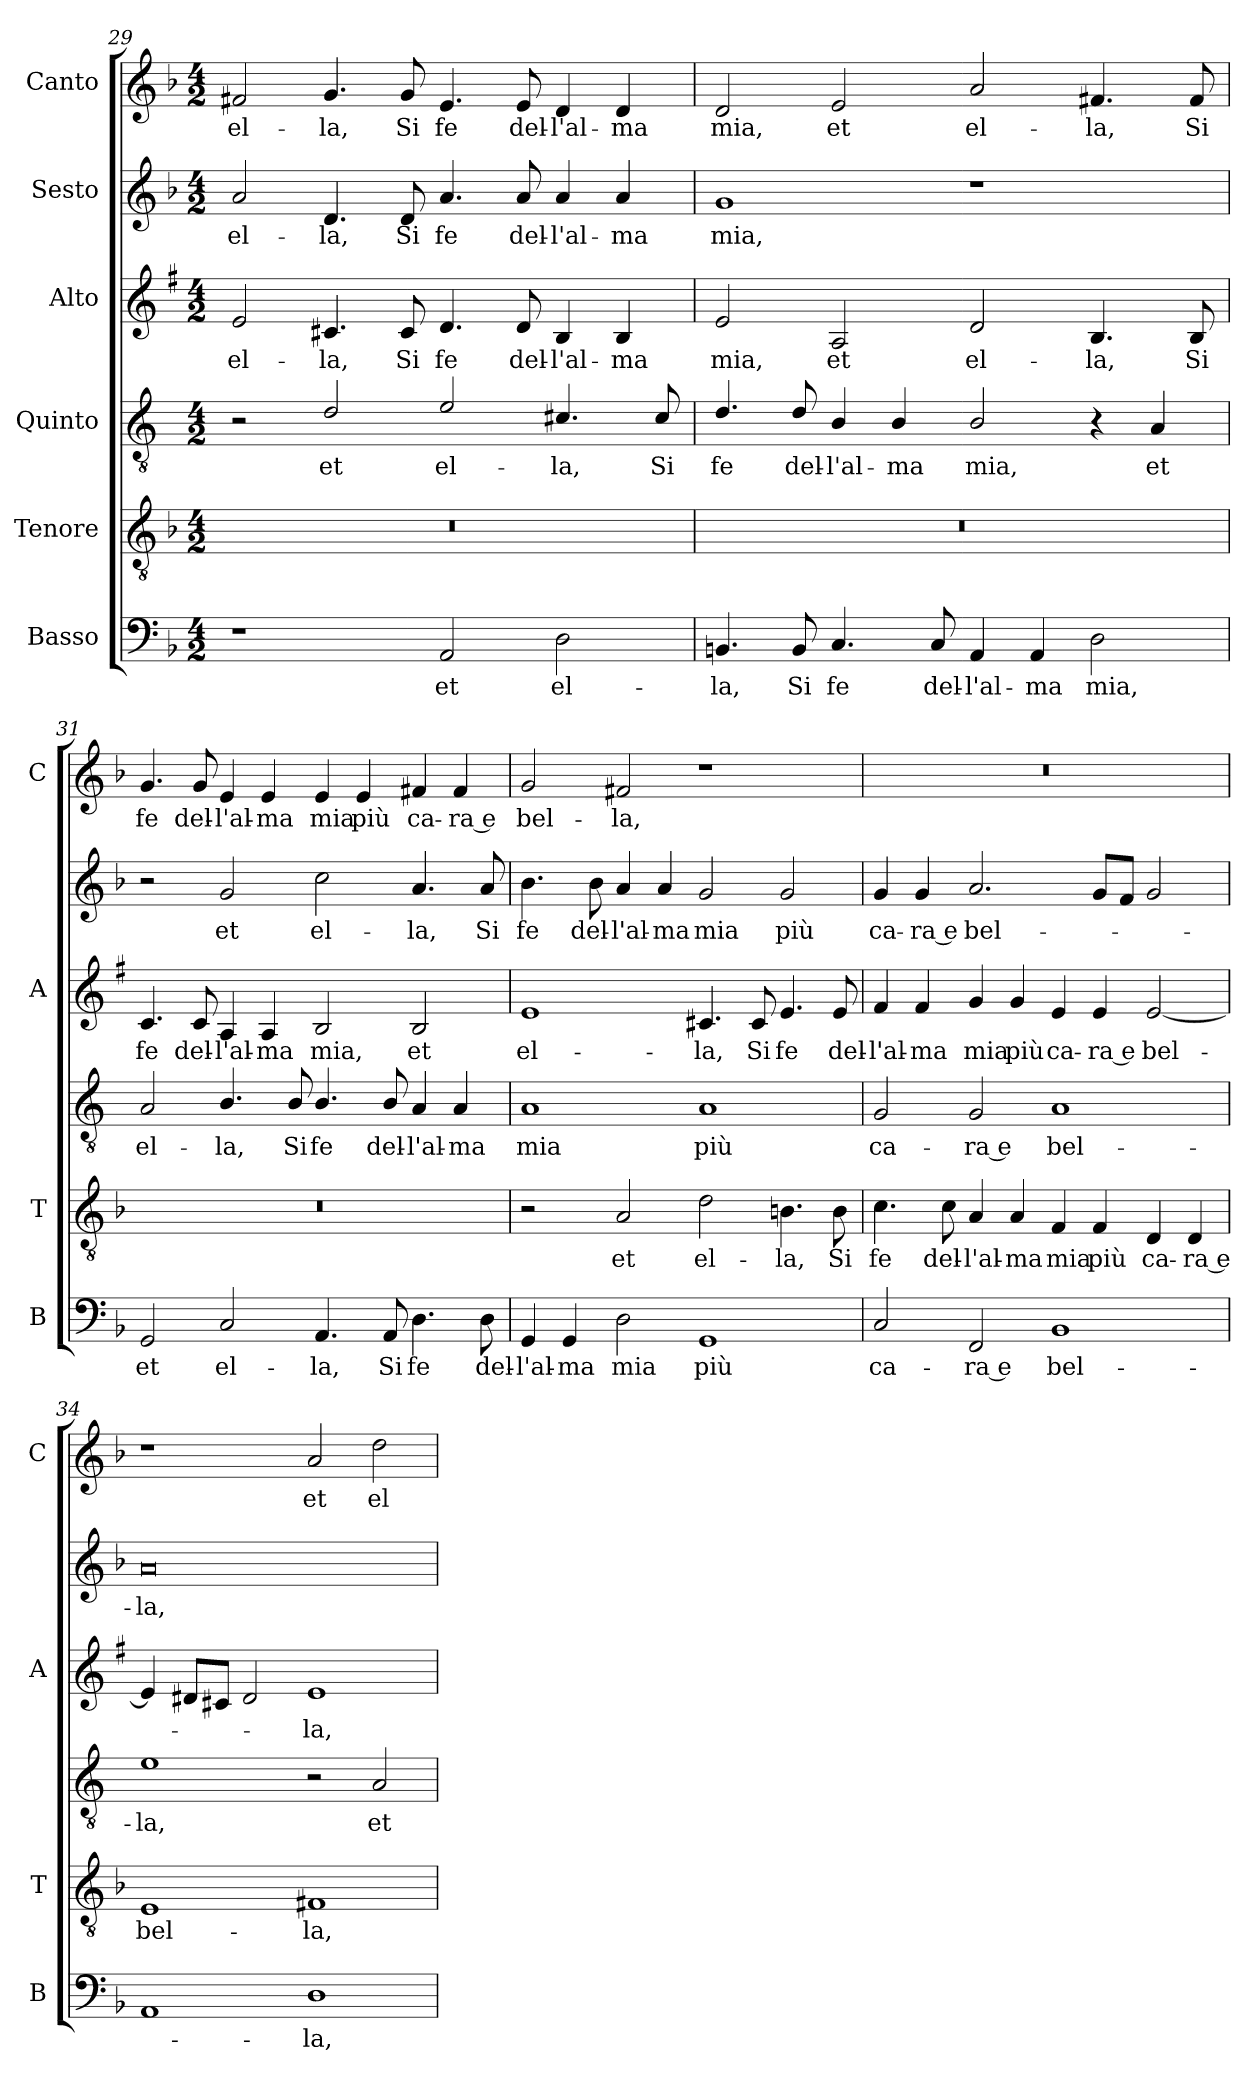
**kern	**text	**kern	**text	**kern	**text	**kern	**text	**kern	**text	**kern	**text
*part6	*part6	*part5	*part5	*part4	*part4	*part3	*part3	*part2	*part2	*part1	*part1
*staff6	*staff6	*staff5	*staff5	*staff4	*staff4	*staff3	*staff3	*staff2	*staff2	*staff1	*staff1
*I"Basso	*	*I"Tenore	*	*I"Quinto	*	*I"Alto	*	*I"Sesto	*	*I"Canto	*
*I'B	*	*I'T	*	*	*	*I'A	*	*	*	*I'C	*
!!LO:LB:g=z
*clefF4	*	*clefGv2	*	*clefGv2	*	*clefG2	*	*clefG2	*	*clefG2	*
*	*	*	*	*ITrd4c7	*	*ITrd1c2	*	*	*	*	*
*k[b-]	*	*k[b-]	*	*k[b-]	*	*k[b-]	*	*k[b-]	*	*k[b-]	*
*F:	*	*F:	*	*F:	*	*F:	*	*F:	*	*F:	*
*M4/2	*	*M4/2	*	*M4/2	*	*M4/2	*	*M4/2	*	*M4/2	*
=29	=29	=29	=29	=29	=29	=29	=29	=29	=29	=29	=29
!	!	!	!	!	!	!	!LO:LY:b	!	!LO:LY:b	!	!LO:LY:b
1r	.	0r	.	2r	.	2d/	el-	2a/	el-	2f#X/	el-
!	!	!	!	!	!LO:LY:b	!	!LO:LY:b	!	!LO:LY:b	!	!LO:LY:b
.	.	.	.	2G/	et	4.Bn/	-la,	4.d/	-la,	4.g/	-la,
!	!	!	!	!	!	!	!LO:LY:b	!	!LO:LY:b	!	!LO:LY:b
.	.	.	.	.	.	8B/	Si	8d/	Si	8g/	Si
!	!LO:LY:b	!	!	!	!LO:LY:b	!	!LO:LY:b	!	!LO:LY:b	!	!LO:LY:b
2AA/	et	.	.	2A/	el-	4.c/	fe	4.a/	fe	4.e/	fe
!	!	!	!	!	!	!	!LO:LY:b	!	!LO:LY:b	!	!LO:LY:b
.	.	.	.	.	.	8c/	del-	8a/	del-	8e/	del-
!	!LO:LY:b	!	!	!	!LO:LY:b	!	!LO:LY:b	!	!LO:LY:b	!	!LO:LY:b
2D\	el-	.	.	4.F#X/	-la,	4A/	-l'al-	4a/	-l'al-	4d/	-l'al-
!	!	!	!	!	!	!	!LO:LY:b	!	!LO:LY:b	!	!LO:LY:b
.	.	.	.	.	.	4A/	-ma	4a/	-ma	4d/	-ma
!	!	!	!	!	!LO:LY:b	!	!	!	!	!	!
.	.	.	.	8F#/	Si	.	.	.	.	.	.
=30	=30	=30	=30	=30	=30	=30	=30	=30	=30	=30	=30
!	!LO:LY:b	!	!	!	!LO:LY:b	!	!LO:LY:b	!	!LO:LY:b	!	!LO:LY:b
4.BBn/	-la,	0r	.	4.G/	fe	2d/	mia,	1g	mia,	2d/	mia,
!	!LO:LY:b	!	!	!	!LO:LY:b	!	!	!	!	!	!
8BB/	Si	.	.	8G/	del-	.	.	.	.	.	.
!	!LO:LY:b	!	!	!	!LO:LY:b	!	!LO:LY:b	!	!	!	!LO:LY:b
4.C/	fe	.	.	4E/	-l'al-	2G/	et	.	.	2e/	et
!	!	!	!	!	!LO:LY:b	!	!	!	!	!	!
.	.	.	.	4E/	-ma	.	.	.	.	.	.
!	!LO:LY:b	!	!	!	!	!	!	!	!	!	!
8C/	del-	.	.	.	.	.	.	.	.	.	.
!	!LO:LY:b	!	!	!	!LO:LY:b	!	!LO:LY:b	!	!	!	!LO:LY:b
4AA/	-l'al-	.	.	2E/	mia,	2c/	el-	1r	.	2a/	el-
!	!LO:LY:b	!	!	!	!	!	!	!	!	!	!
4AA/	-ma	.	.	.	.	.	.	.	.	.	.
!	!LO:LY:b	!	!	!	!	!	!LO:LY:b	!	!	!	!LO:LY:b
2D\	mia,	.	.	4r	.	4.A/	-la,	.	.	4.f#X/	-la,
!	!	!	!	!	!LO:LY:b	!	!	!	!	!	!
.	.	.	.	4D/	et	.	.	.	.	.	.
!	!	!	!	!	!	!	!LO:LY:b	!	!	!	!LO:LY:b
.	.	.	.	.	.	8A/	Si	.	.	8f#/	Si
=31	=31	=31	=31	=31	=31	=31	=31	=31	=31	=31	=31
!	!LO:LY:b	!	!	!	!LO:LY:b	!	!LO:LY:b	!	!	!	!LO:LY:b
2GG/	et	0r	.	2D/	el-	4.B-/	fe	2r	.	4.g/	fe
!	!	!	!	!	!	!	!LO:LY:b	!	!	!	!LO:LY:b
.	.	.	.	.	.	8B-/	del-	.	.	8g/	del-
!	!LO:LY:b	!	!	!	!LO:LY:b	!	!LO:LY:b	!	!LO:LY:b	!	!LO:LY:b
2C/	el-	.	.	4.E/	-la,	4G/	-l'al-	2g/	et	4e/	-l'al-
!	!	!	!	!	!	!	!LO:LY:b	!	!	!	!LO:LY:b
.	.	.	.	.	.	4G/	-ma	.	.	4e/	-ma
!	!	!	!	!	!LO:LY:b	!	!	!	!	!	!
.	.	.	.	8E/	Si	.	.	.	.	.	.
!	!LO:LY:b	!	!	!	!LO:LY:b	!	!LO:LY:b	!	!LO:LY:b	!	!LO:LY:b
4.AA/	-la,	.	.	4.E/	fe	2A/	mia,	2cc\	el-	4e/	mia
!	!	!	!	!	!	!	!	!	!	!	!LO:LY:b
.	.	.	.	.	.	.	.	.	.	4e/	più
!	!LO:LY:b	!	!	!	!LO:LY:b	!	!	!	!	!	!
8AA/	Si	.	.	8E/	del-	.	.	.	.	.	.
!	!LO:LY:b	!	!	!	!LO:LY:b	!	!LO:LY:b	!	!LO:LY:b	!	!LO:LY:b
4.D\	fe	.	.	4D/	-l'al-	2A/	et	4.a/	-la,	4f#X/	ca-
!	!	!	!	!	!LO:LY:b	!	!	!	!	!	!LO:LY:b
.	.	.	.	4D/	-ma	.	.	.	.	4f#/	-ra e
!	!LO:LY:b	!	!	!	!	!	!	!	!LO:LY:b	!	!
8D\	del-	.	.	.	.	.	.	8a/	Si	.	.
!!LO:PB:g=z
=32	=32	=32	=32	=32	=32	=32	=32	=32	=32	=32	=32
!	!LO:LY:b	!	!	!	!LO:LY:b	!	!LO:LY:b	!	!LO:LY:b	!	!LO:LY:b
4GG/	-l'al-	2r	.	1D	mia	1d	el-	4.b-\	fe	2g/	bel-
!	!LO:LY:b	!	!	!	!	!	!	!	!	!	!
4GG/	-ma	.	.	.	.	.	.	.	.	.	.
!	!	!	!	!	!	!	!	!	!LO:LY:b	!	!
.	.	.	.	.	.	.	.	8b-\	del-	.	.
!	!LO:LY:b	!	!LO:LY:b	!	!	!	!	!	!LO:LY:b	!	!LO:LY:b
2D\	mia	2A/	et	.	.	.	.	4a/	-l'al-	2f#X/	-la,
!	!	!	!	!	!	!	!	!	!LO:LY:b	!	!
.	.	.	.	.	.	.	.	4a/	-ma	.	.
!	!LO:LY:b	!	!LO:LY:b	!	!LO:LY:b	!	!LO:LY:b	!	!LO:LY:b	!	!
1GG	più	2d\	el-	1D	più	4.Bn/	-la,	2g/	mia	1r	.
!	!	!	!	!	!	!	!LO:LY:b	!	!	!	!
.	.	.	.	.	.	8B/	Si	.	.	.	.
!	!	!	!LO:LY:b	!	!	!	!LO:LY:b	!	!LO:LY:b	!	!
.	.	4.Bn\	-la,	.	.	4.d/	fe	2g/	più	.	.
!	!	!	!LO:LY:b	!	!	!	!LO:LY:b	!	!	!	!
.	.	8B\	Si	.	.	8d/	del-	.	.	.	.
=33	=33	=33	=33	=33	=33	=33	=33	=33	=33	=33	=33
!	!LO:LY:b	!	!LO:LY:b	!	!LO:LY:b	!	!LO:LY:b	!	!LO:LY:b	!	!
2C/	ca-	4.c\	fe	2C/	ca-	4e/	-l'al-	4g/	ca-	0r	.
!	!	!	!	!	!	!	!LO:LY:b	!	!LO:LY:b	!	!
.	.	.	.	.	.	4e/	-ma	4g/	-ra e	.	.
!	!	!	!LO:LY:b	!	!	!	!	!	!	!	!
.	.	8c\	del-	.	.	.	.	.	.	.	.
!	!LO:LY:b	!	!LO:LY:b	!	!LO:LY:b	!	!LO:LY:b	!	!LO:LY:b	!	!
2FF/	-ra e	4A/	-l'al-	2C/	-ra e	4f/	mia	2.a/	bel-	.	.
!	!	!	!LO:LY:b	!	!	!	!LO:LY:b	!	!	!	!
.	.	4A/	-ma	.	.	4f/	più	.	.	.	.
!	!LO:LY:b	!	!LO:LY:b	!	!LO:LY:b	!	!LO:LY:b	!	!	!	!
1BB-	bel-	4F/	mia	1D	bel-	4d/	ca-	.	.	.	.
!	!	!	!LO:LY:b	!	!	!	!LO:LY:b	!	!	!	!
.	.	4F/	più	.	.	4d/	-ra e	8g/L	.	.	.
.	.	.	.	.	.	.	.	8f/J	.	.	.
!	!	!	!LO:LY:b	!	!	!	!LO:LY:b	!	!	!	!
.	.	4D/	ca-	.	.	[2d/	bel-	2g/	.	.	.
!	!	!	!LO:LY:b	!	!	!	!	!	!	!	!
.	.	4D/	-ra e	.	.	.	.	.	.	.	.
=34	=34	=34	=34	=34	=34	=34	=34	=34	=34	=34	=34
!	!	!	!LO:LY:b	!	!LO:LY:b	!	!	!	!LO:LY:b	!	!
1AA	.	1E	bel-	1A	-la,	4d/]	.	0a	-la,	1r	.
.	.	.	.	.	.	8c#X/L	.	.	.	.	.
.	.	.	.	.	.	8Bn/J	.	.	.	.	.
.	.	.	.	.	.	2c#/	.	.	.	.	.
!	!LO:LY:b	!	!LO:LY:b	!	!	!	!LO:LY:b	!	!	!	!LO:LY:b
1D	-la,	1F#X	-la,	2r	.	1d	-la,	.	.	2a/	et
!	!	!	!	!	!LO:LY:b	!	!	!	!	!	!LO:LY:b
.	.	.	.	2D/	et	.	.	.	.	2dd\	el-
=	=	=	=	=	=	=	=	=	=	=	=
*-	*-	*-	*-	*-	*-	*-	*-	*-	*-	*-	*-
